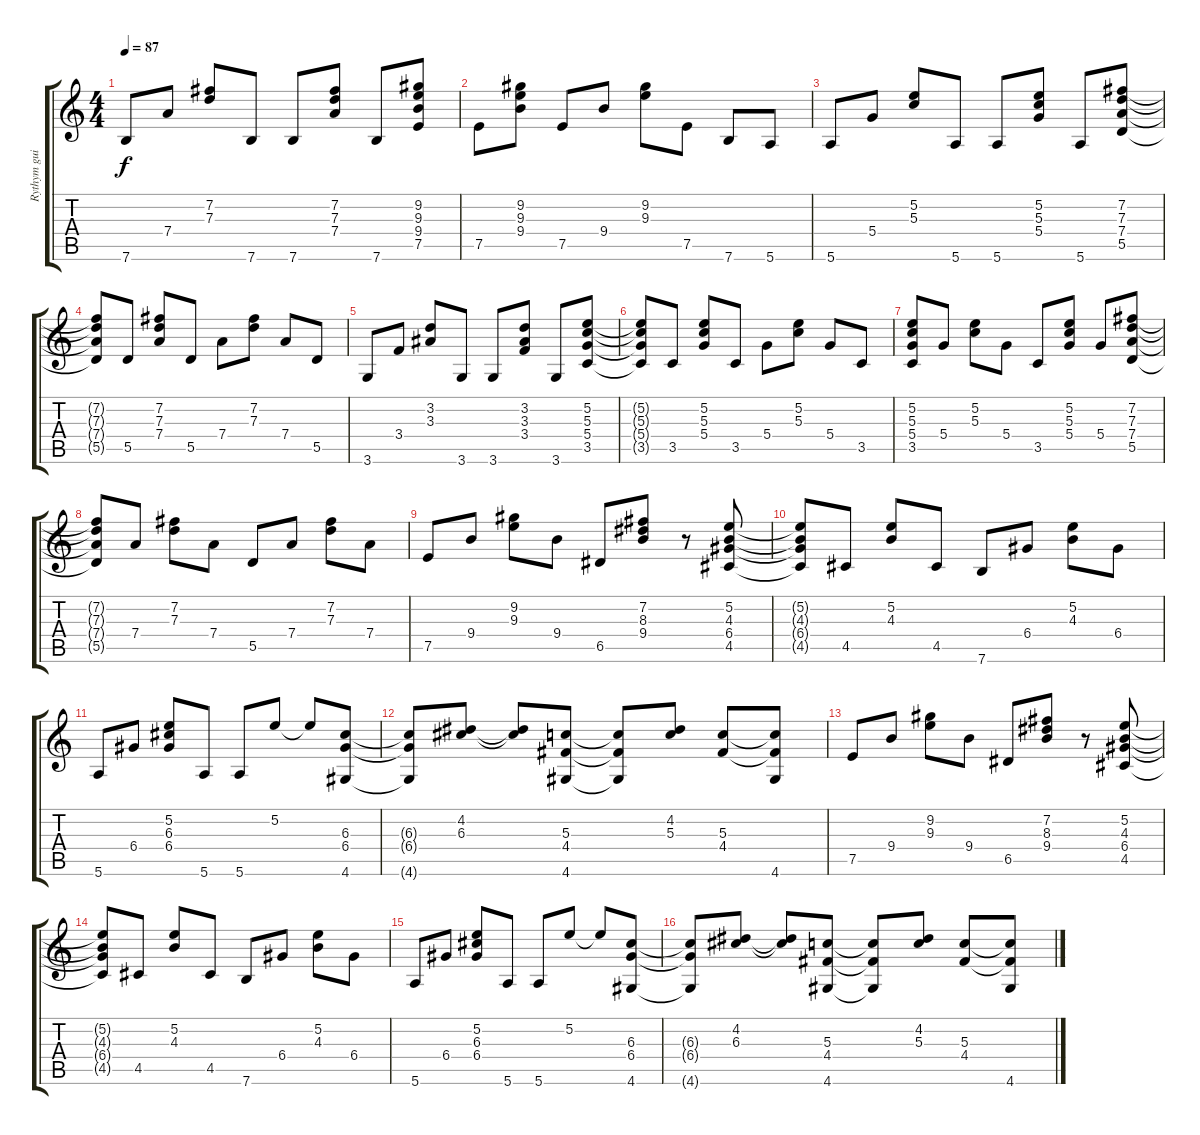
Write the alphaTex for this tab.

\track ("Rythym guitar" "Rythym gui") {instrument acousticguitarsteel}
\staff {score tabs}
\tuning (E4 B3 G3 D3 A2 E2) {hide}
\ts (4 4)
\tempo 87
\clef g2
\ks c
7.6.8{dy f} 7.4.8 (7.2 7.3).8 7.6.8 7.6.8 (7.2 7.3 7.4).8 7.6.8 (9.2 9.3 9.4 7.5).8 |
7.5.8 (9.2 9.3 9.4).8 7.5.8 9.4.8 (9.2 9.3).8 7.5.8 7.6.8 5.6.8 |
5.6.8 5.4.8 (5.2 5.3).8 5.6.8 5.6.8 (5.2 5.3 5.4).8 5.6.8 (7.2 7.3 7.4 5.5).8 |
(7.2{t} 7.3{t} 7.4{t} 5.5{t}).8 5.5.8 (7.2 7.3 7.4).8 5.5.8 7.4.8 (7.2 7.3).8 7.4.8 5.5.8 |
3.6.8 3.4.8 (3.2 3.3).8 3.6.8 3.6.8 (3.2 3.3 3.4).8 3.6.8 (5.2 5.3 5.4 3.5).8 |
(5.2{t} 5.3{t} 5.4{t} 3.5{t}).8 3.5.8 (5.2 5.3 5.4).8 3.5.8 5.4.8 (5.2 5.3).8 5.4.8 3.5.8 |
(5.2 5.3 5.4 3.5).8 5.4.8 (5.2 5.3).8 5.4.8 3.5.8 (5.2 5.3 5.4).8 5.4.8 (7.2 7.3 7.4 5.5).8 |
(7.2{t} 7.3{t} 7.4{t} 5.5{t}).8 7.4.8 (7.2 7.3).8 7.4.8 5.5.8 7.4.8 (7.2 7.3).8 7.4.8 |
7.5.8 9.4.8 (9.2 9.3).8 9.4.8 6.5.8 (7.2 8.3 9.4).8 r.8 (5.2 4.3 6.4 4.5).8 |
(5.2{t} 4.3{t} 6.4{t} 4.5{t}).8 4.5.8 (5.2 4.3).8 4.5.8 7.6.8 6.4.8 (5.2 4.3).8 6.4.8 |
5.6.8 6.4.8 (5.2 6.3 6.4).8 5.6.8 5.6.8 5.2.8 5.2{t}.8 (6.3 6.4 4.6).8 |
(6.3{t} 6.4{t} 4.6{t}).8 (4.2 6.3).8 (4.2{t} 6.3{t}).8 (5.3 4.4 4.6).8 (5.3{t} 4.4{t} 4.6{t}).8 (4.2 5.3).8 (5.3 4.4).8 (5.3{t} 4.4{t} 4.6).8 |
7.5.8 9.4.8 (9.2 9.3).8 9.4.8 6.5.8 (7.2 8.3 9.4).8 r.8 (5.2 4.3 6.4 4.5).8 |
(5.2{t} 4.3{t} 6.4{t} 4.5{t}).8 4.5.8 (5.2 4.3).8 4.5.8 7.6.8 6.4.8 (5.2 4.3).8 6.4.8 |
5.6.8 6.4.8 (5.2 6.3 6.4).8 5.6.8 5.6.8 5.2.8 5.2{t}.8 (6.3 6.4 4.6).8 |
(6.3{t} 6.4{t} 4.6{t}).8 (4.2 6.3).8 (4.2{t} 6.3{t}).8 (5.3 4.4 4.6).8 (5.3{t} 4.4{t} 4.6{t}).8 (4.2 5.3).8 (5.3 4.4).8 (5.3{t} 4.4{t} 4.6).8
